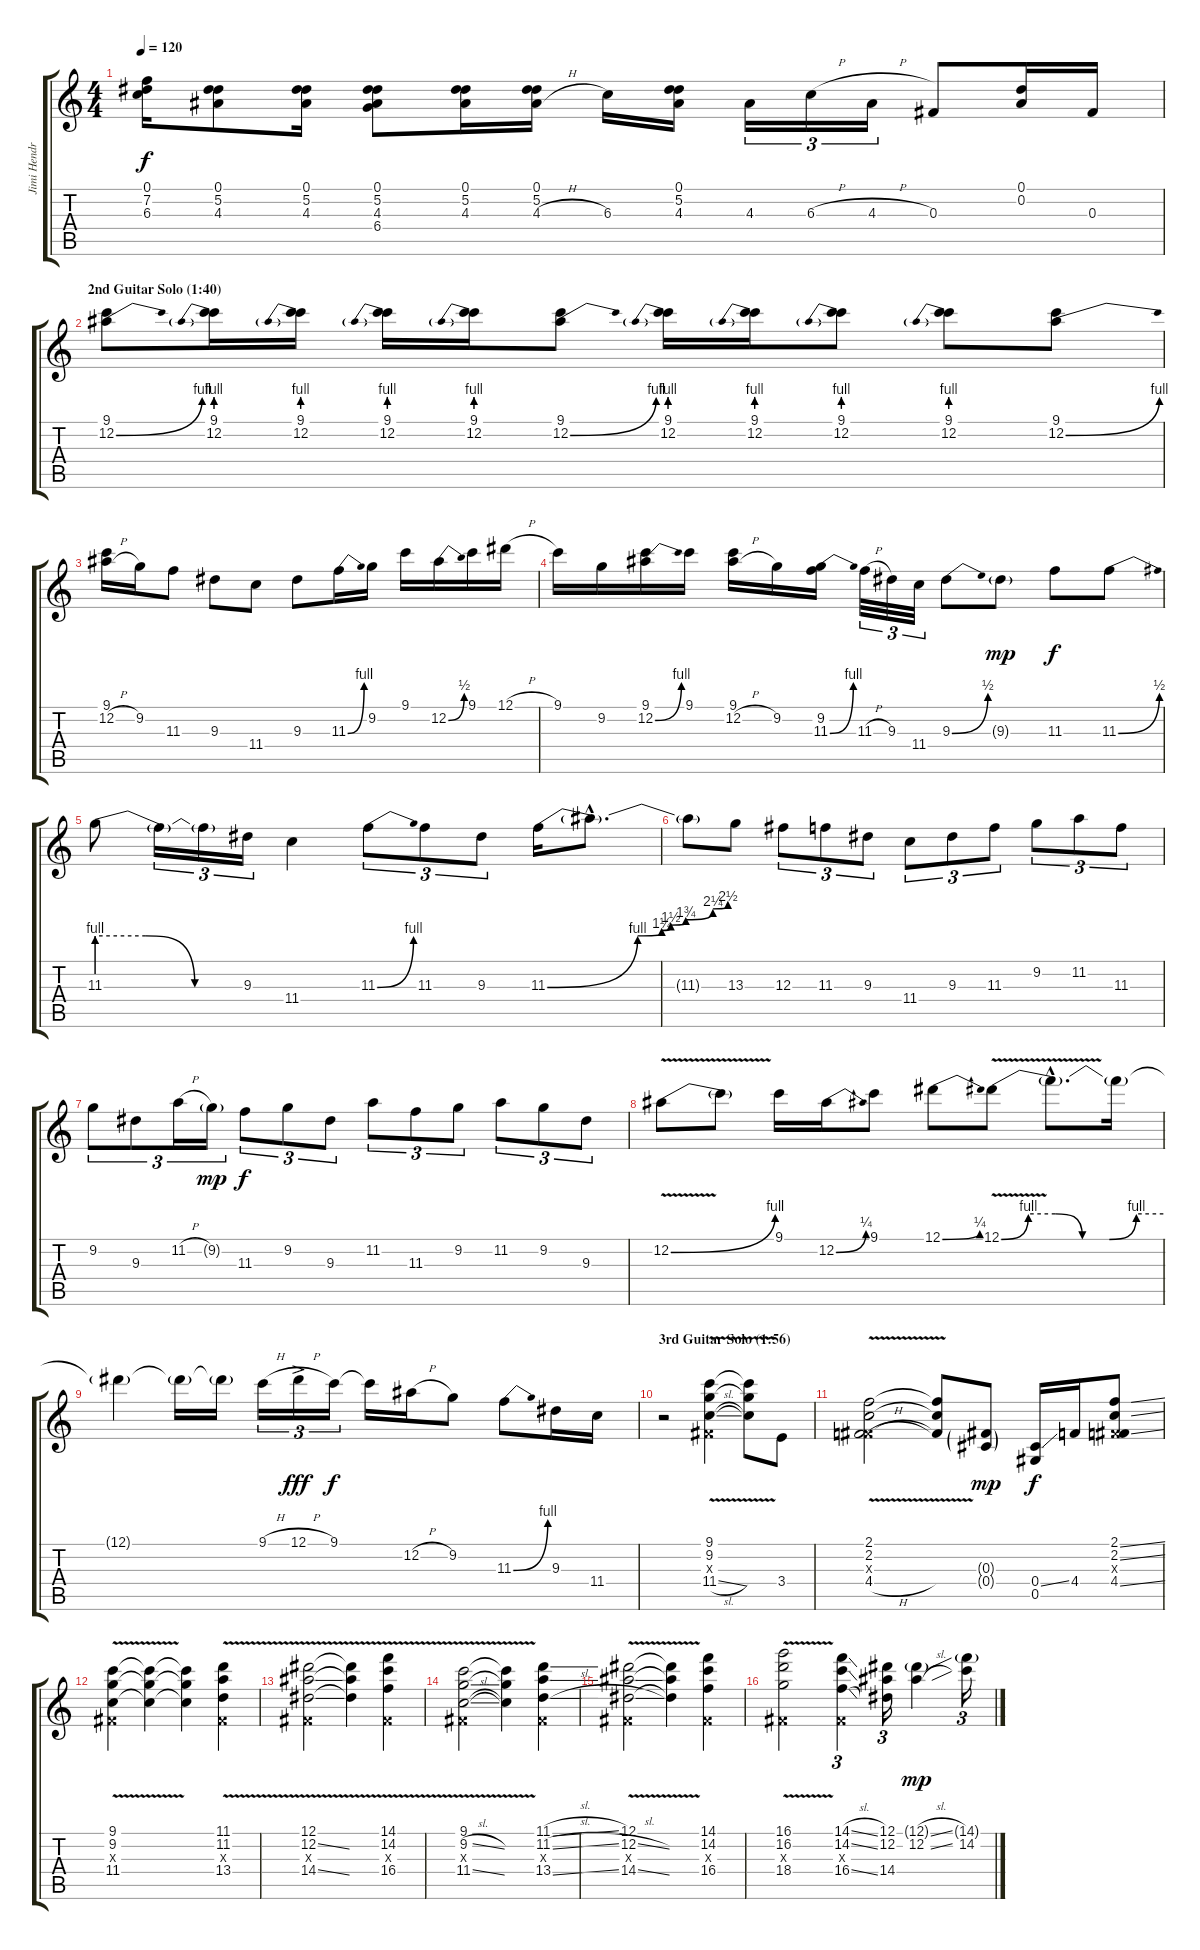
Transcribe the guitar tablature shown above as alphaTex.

\track ("Jimi Hendrix" "Jimi Hendr") {instrument overdrivenguitar}
\staff {score tabs}
\tuning (Eb4 Bb3 Gb3 Db3 Ab2 Eb2) {hide}
\ts (4 4)
\tempo 120
\clef g2
\ks c
(0.1 7.2 6.3).16{dy f} (0.1 5.2 4.3).8 (0.1 5.2 4.3).16 (0.1 5.2 4.3 6.4).8 (0.1 5.2 4.3).16 (0.1 5.2 4.3{h}).16 6.3.16 (0.1 5.2 4.3).16 4.3.16{tu (3 2)} 6.3{h}.16{tu (3 2)} 4.3{h}.16{tu (3 2)} 0.3.8 (0.1 0.2).16 0.3.16 |
\section ("" "2nd Guitar Solo (1:40)")
(9.1 12.2{be (bend 0 0 60 4)}).8 (9.1 12.2{be (prebend 0 4 60 4)}).16 (9.1 12.2{be (prebend 0 4 60 4)}).16 (9.1 12.2{be (prebend 0 4 60 4)}).16 (9.1 12.2{be (prebend 0 4 60 4)}).16 (9.1 12.2{be (bend 0 0 60 4)}).8 (9.1 12.2{be (prebend 0 4 60 4)}).16 (9.1 12.2{be (prebend 0 4 60 4)}).16 (9.1 12.2{be (prebend 0 4 60 4)}).8 (9.1 12.2{be (prebend 0 4 60 4)}).8 (9.1 12.2{be (bend 0 0 60 4)}).8 |
(9.1 12.2{h}).16 9.2.16 11.3.8 9.3.8 11.4.8 9.3.8 11.3{be (bend 0 0 60 4)}.16 9.2.16 9.1.16 12.2{be (bend 0 0 60 2)}.16 9.1.16 12.1{h}.16 |
9.1.16 9.2.16 (9.1 12.2{be (bend 0 0 60 4)}).16 9.1.16 (9.1 12.2{h}).16 9.2.16 (9.2 11.3{be (bend 0 0 60 4)}).16 11.3{h}.32{tu (3 2)} 9.3.32{tu (3 2)} 11.4.32{tu (3 2)} 9.3{be (bend 0 0 60 2)}.8 9.3{g}.8{dy mp} 11.3.8{dy f} 11.3{be (bend 0 0 60 2)}.8 |
11.3{be (custom 0 4 20 4 40 0 60 0)}.8 11.3{t}.16{tu (3 2)} 11.3{t}.16{tu (3 2)} 9.3.16{tu (3 2)} 11.4.4 11.3{be (bend 0 0 60 4)}.8{tu (3 2)} 11.3.8{tu (3 2)} 9.3.8{tu (3 2)} 11.3{be (custom 0 0 30 4 38 5 41 6 46 7 55 9 60 10)}.16 11.3{hac t}.8{d} |
11.3{t}.8 13.3.8 12.3.8{tu (3 2)} 11.3.8{tu (3 2)} 9.3.8{tu (3 2)} 11.4.8{tu (3 2)} 9.3.8{tu (3 2)} 11.3.8{tu (3 2)} 9.2.8{tu (3 2)} 11.2.8{tu (3 2)} 11.3.8{tu (3 2)} |
9.2.8{tu (3 2)} 9.3.8{tu (3 2)} 11.2{h}.16{tu (3 2)} 9.2{g}.16{tu (3 2) dy mp} 11.3.8{tu (3 2) dy f} 9.2.8{tu (3 2)} 9.3.8{tu (3 2)} 11.2.8{tu (3 2)} 11.3.8{tu (3 2)} 9.2.8{tu (3 2)} 11.2.8{tu (3 2)} 9.2.8{tu (3 2)} 9.3.8{tu (3 2)} |
12.2{be (bend 0 0 60 4) v}.8 12.2{t}.8 9.1.16 12.2{be (bend 0 0 60 1)}.16 9.1.8 12.1{be (bend 0 0 60 1)}.8 12.1{be (custom 0 0 10 4 20 4 30 0 40 0 50 4 60 4) v}.8 12.1{hac t}.8{d} 12.1{t}.16 |
12.1{t}.4 12.1{t}.16 12.1{t}.16 9.1{h}.16{tu (3 2)} 12.1{h ac}.16{tu (3 2) dy fff} 9.1.16{tu (3 2) dy f} 9.1{t}.16 12.2{h}.16 9.2.8 11.3{be (bend 0 0 60 4)}.8 9.3.16 11.4.16 |
\section ("" "3rd Guitar Solo (1:56)")
r.2 (9.1{v} 9.2 0.3{x} 11.4{sl}).4 (9.1{t} 9.2{t} 11.4{t}).8 3.4.8 |
(2.1{v} 2.2 0.3{x} 4.4{h}).2 (2.1{t} 2.2{t} 4.4{t}).8 (0.3{g} 0.4{g}).8{dy mp} (0.4{ss} 0.5).16{dy f} 4.4.16 (2.1{ss} 2.2{ss} 0.3{x} 4.4{ss}).8 |
(9.1{v} 9.2 0.3{x} 11.4).4 (9.1{t} 9.2{t} 11.4{t}).4 (9.1{t} 9.2{t} 11.4{t}).4 (11.1 11.2 0.3{x} 13.4{v}).4 |
(12.1{v} 12.2{ss} 0.3{x} 14.4{ss}).2 (12.1{t} 12.2{t} 14.4{t}).4 (14.1 14.2 0.3{x} 16.4{v}).4 |
(9.1{v} 9.2{sl} 0.3{x} 11.4{sl}).2 (9.1{t} 9.2{t} 11.4{t}).4 (11.1{sl} 11.2{sl} 0.3{x} 13.4{sl}).4 |
(12.1{v} 12.2{sl} 0.3{x} 14.4{sl}).2 (12.1{t} 12.2{t} 14.4{t}).4 (14.1 14.2 0.3{x} 16.4).4 |
(16.1{v} 16.2 0.3{x} 18.4).2 (14.1{sl} 14.2{sl} 0.3{x} 16.4{sl}).4{tu (3 2)} (12.1 12.2 14.4).16{tu (3 2)} (12.1{sl g} 12.2{sl}).4{dy mp} (14.1{g} 14.2).16{tu (3 2)}
